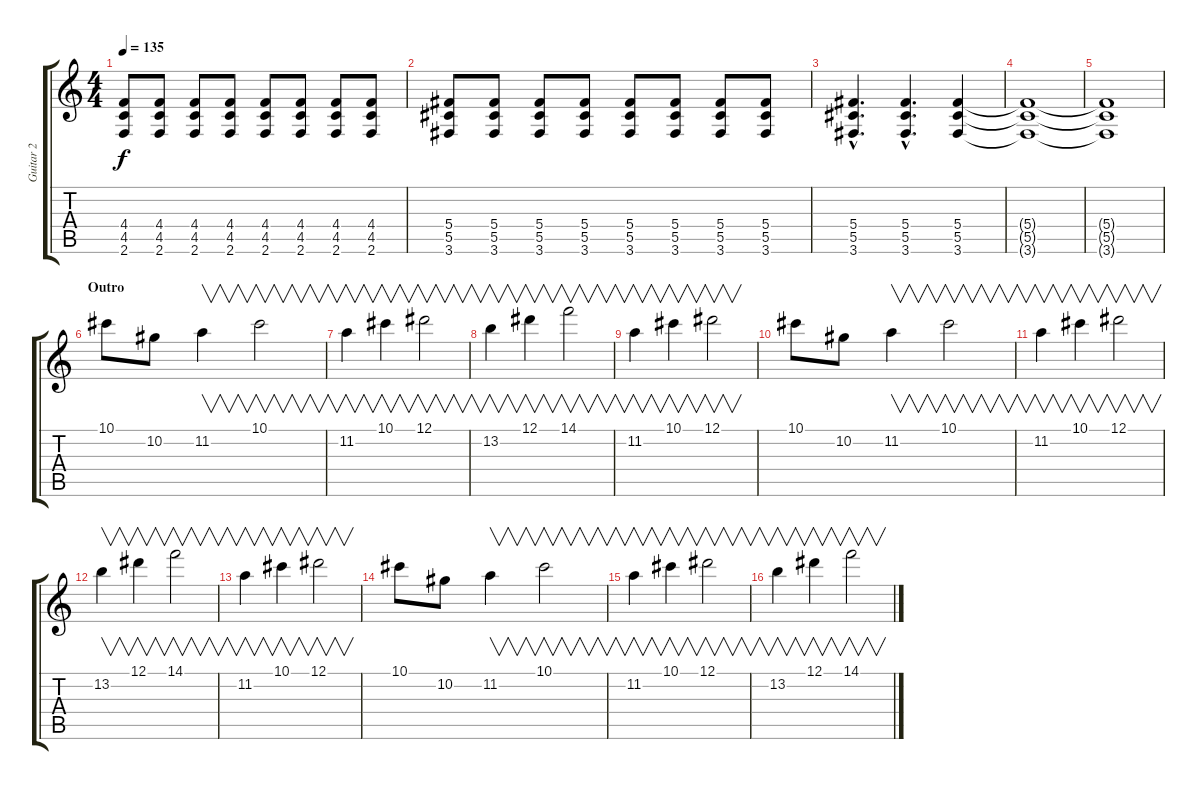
\track ("Guitar 2" "Guitar 2") {instrument distortionguitar}
\staff {score tabs}
\tuning (Eb4 Bb3 Gb3 Db3 Ab2 Eb2) {hide}
\ts (4 4)
\tempo 135
\clef g2
\ks c
(4.4 4.5 2.6).8{dy f} (4.4 4.5 2.6).8 (4.4 4.5 2.6).8 (4.4 4.5 2.6).8 (4.4 4.5 2.6).8 (4.4 4.5 2.6).8 (4.4 4.5 2.6).8 (4.4 4.5 2.6).8 |
(5.4 5.5 3.6).8 (5.4 5.5 3.6).8 (5.4 5.5 3.6).8 (5.4 5.5 3.6).8 (5.4 5.5 3.6).8 (5.4 5.5 3.6).8 (5.4 5.5 3.6).8 (5.4 5.5 3.6).8 |
(5.4{hac} 5.5{hac} 3.6{hac}).4{d} (5.4{hac} 5.5{hac} 3.6{hac}).4{d} (5.4 5.5 3.6).4 |
(5.4{t} 5.5{t} 3.6{t}).1 |
(5.4{t} 5.5{t} 3.6{t}).1 |
\section ("" "Outro")
10.1.8 10.2.8 11.2.4{v} 10.1.2{v} |
11.2.4{v} 10.1.4{v} 12.1.2{v} |
13.2.4{v} 12.1.4{v} 14.1.2{v} |
11.2.4{v} 10.1.4{v} 12.1.2{v} |
10.1.8 10.2.8 11.2.4{v} 10.1.2{v} |
11.2.4{v} 10.1.4{v} 12.1.2{v} |
13.2.4{v} 12.1.4{v} 14.1.2{v} |
11.2.4{v} 10.1.4{v} 12.1.2{v} |
10.1.8 10.2.8 11.2.4{v} 10.1.2{v} |
11.2.4{v} 10.1.4{v} 12.1.2{v} |
13.2.4{v} 12.1.4{v} 14.1.2{v}
